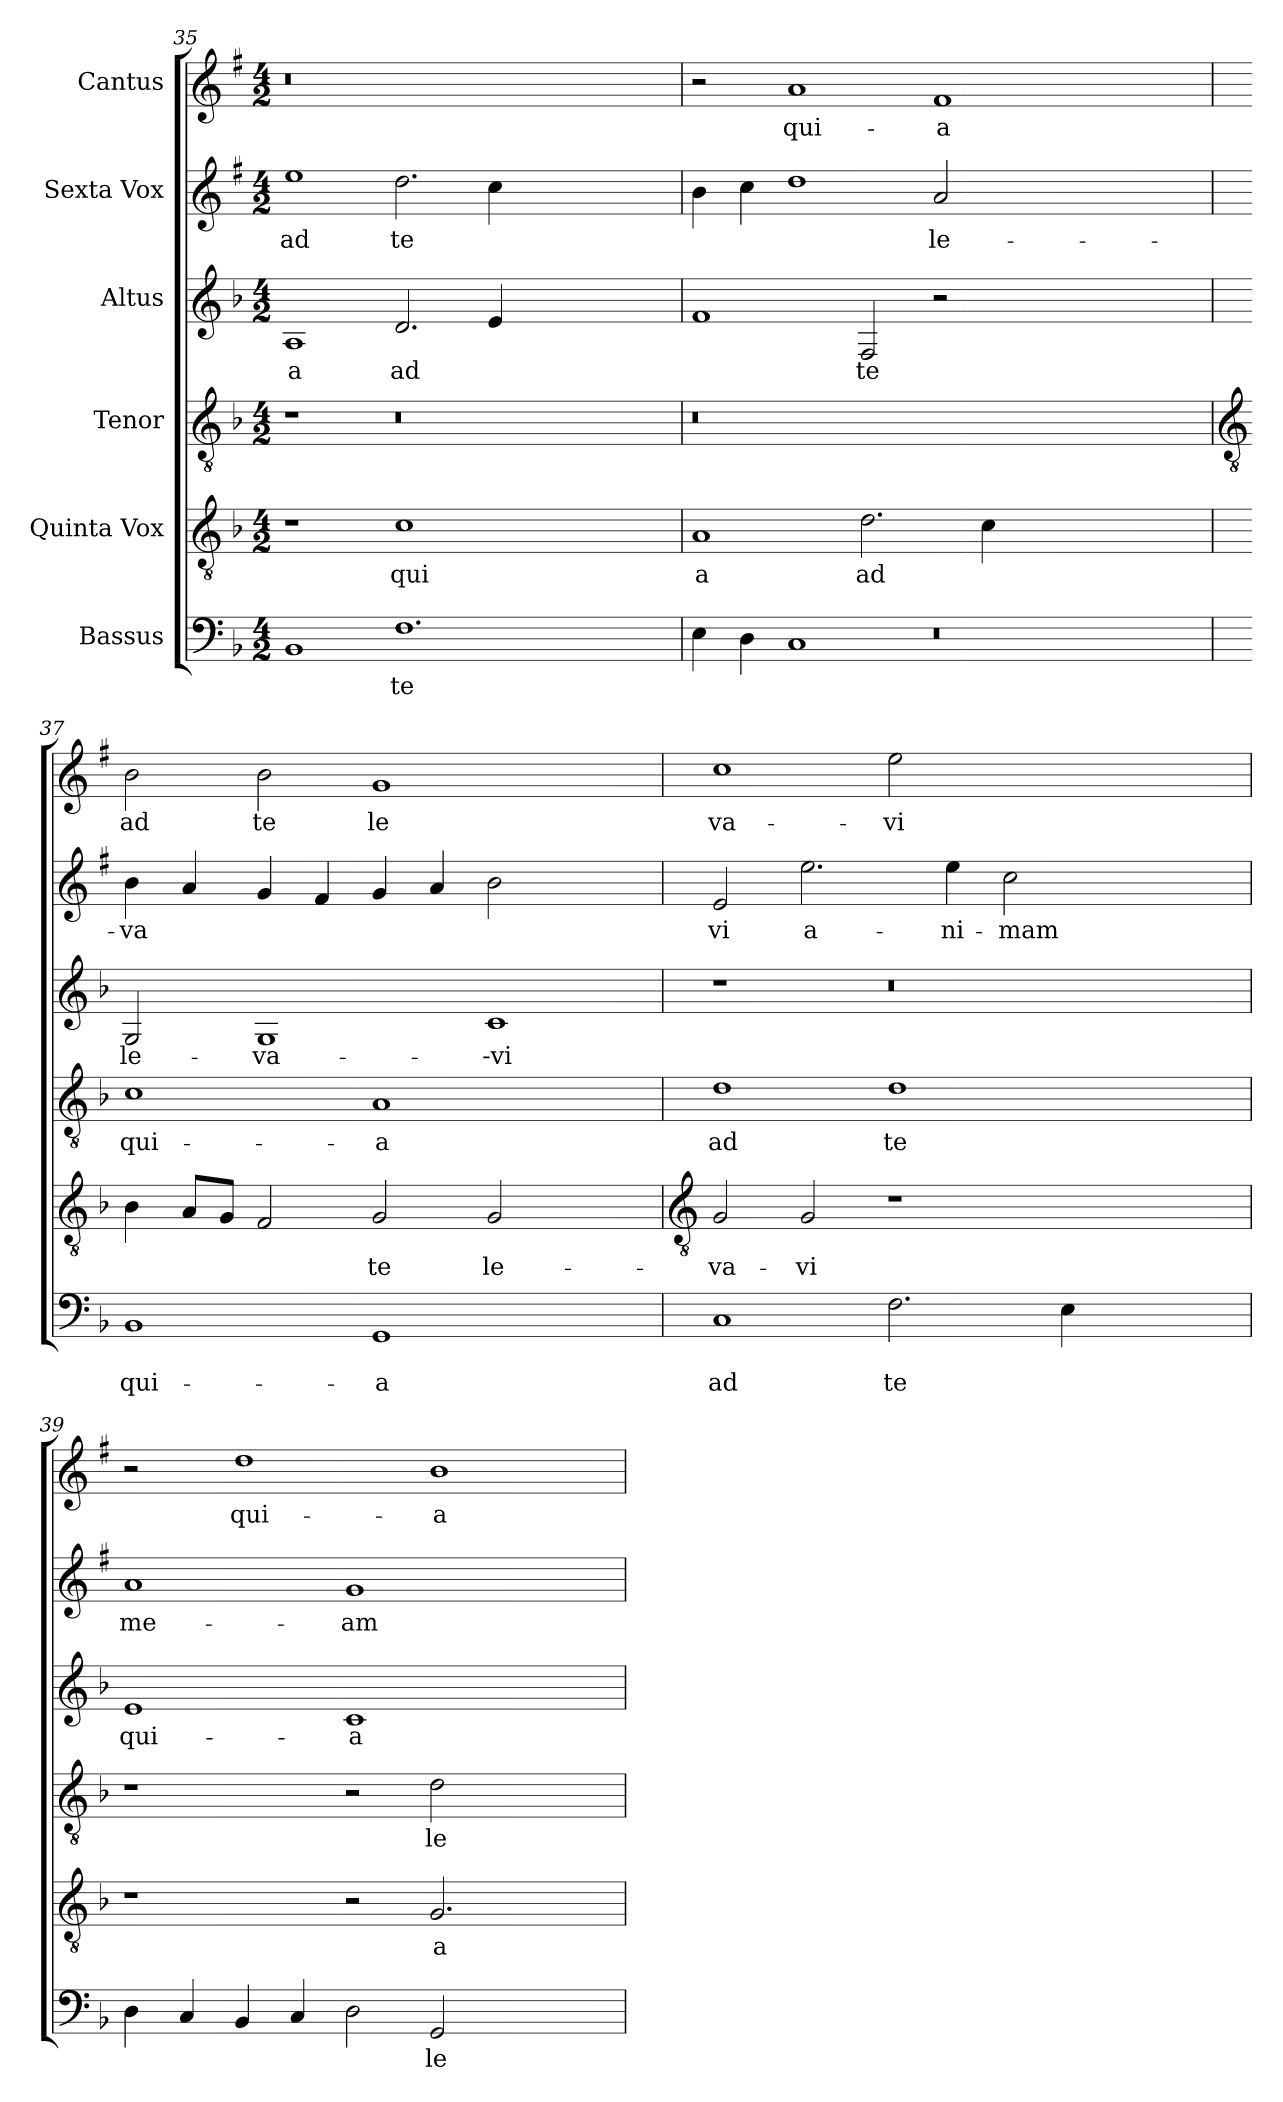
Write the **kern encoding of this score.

**kern	**text	**text	**kern	**text	**kern	**text	**kern	**text	**kern	**text	**kern	**text
*part6	*part6	*part6	*part5	*part5	*part4	*part4	*part3	*part3	*part2	*part2	*part1	*part1
*staff6	*staff6	*staff6	*staff5	*staff5	*staff4	*staff4	*staff3	*staff3	*staff2	*staff2	*staff1	*staff1
*I"Bassus	*	*	*I"Quinta Vox	*	*I"Tenor	*	*I"Altus	*	*I"Sexta Vox	*	*I"Cantus	*
*clefF4	*	*	*clefGv2	*	*clefGv2	*	*clefG2	*	*clefG2	*	*clefG2	*
*	*	*	*	*	*	*	*	*	*ITrd1c2	*	*ITrd1c2	*
*k[b-]	*	*	*k[b-]	*	*k[b-]	*	*k[b-]	*	*k[b-]	*	*k[b-]	*
*F:	*	*	*F:	*	*F:	*	*F:	*	*F:	*	*F:	*
*M4/2	*	*	*M4/2	*	*M4/2	*	*M4/2	*	*M4/2	*	*M4/2	*
=35A	=35A	=35A	=35A	=35A	=35A	=35A	=35A	=35A	=35A	=35A	=35A	=35A
!	!	!	!	!	!	!	!	!LO:LY:b	!	!LO:LY:b	!	!
1BB-	.	.	1r	.	1r	.	1A	-a	1dd	ad	0r	.
!	!LO:LY:b	!	!	!LO:LY:b	!	!	!	!LO:LY:b	!	!LO:LY:b	!	!
1.F	te	.	1c	qui	0r	.	2.d	ad	2.cc	te	.	.
.	.	.	.	.	.	.	4e	.	4b-	.	.	.
.	.	.	1ryy	.	.	.	1ryy	.	1ryy	.	1ryy	.
2ryy	.	.	.	.	.	.	.	.	.	.	.	.
=36A	=36A	=36A	=36A	=36A	=36A	=36A	=36A	=36A	=36A	=36A	=36A	=36A
!	!	!	!	!LO:LY:b	!	!	!	!	!	!	!	!
4E	.	.	1A	-a	0r	.	1f	.	4a	.	2r	.
4D	.	.	.	.	.	.	.	.	4b-	.	.	.
!	!	!	!	!	!	!	!	!	!	!	!	!LO:LY:b
1C	.	.	.	.	.	.	.	.	1cc	.	1g	qui-
!	!	!	!	!LO:LY:b	!	!	!	!LO:LY:b	!	!	!	!
.	.	.	2.d	ad	.	.	2F	te	.	.	.	.
!	!	!	!	!	!	!	!	!	!	!LO:LY:b	!	!LO:LY:b
0r	.	.	.	.	.	.	2r	.	2g	le-	1e	-a
.	.	.	4c	.	.	.	.	.	.	.	.	.
.	.	.	1.ryy	.	1.ryy	.	1.ryy	.	1.ryy	.	.	.
.	.	.	.	.	.	.	.	.	.	.	1ryy	.
!!LO:LB:g=z
=37A	=37A	=37A	=37A	=37A	=37A	=37A	=37A	=37A	=37A	=37A	=37A	=37A
*	*	*	*	*	*clefGv2	*	*	*	*	*	*	*
!	!	!LO:LY:b	!	!	!	!LO:LY:b	!	!LO:LY:b	!	!LO:LY:b	!	!LO:LY:b
1BB-	.	qui-	4B-	.	1c	qui-	2G	le-	4a	-va	2a	ad
.	.	.	8AL	.	.	.	.	.	4g	.	.	.
.	.	.	8GJ	.	.	.	.	.	.	.	.	.
!	!	!	!	!	!	!	!	!LO:LY:b	!	!	!	!LO:LY:b
.	.	.	2F	.	.	.	1G	-va-	4f	.	2a	te
.	.	.	.	.	.	.	.	.	4e	.	.	.
!	!	!LO:LY:b	!	!LO:LY:b	!	!LO:LY:b	!	!	!	!	!	!LO:LY:b
1GG	.	-a	2G	te	1A	-a	.	.	4f	.	1f	le
.	.	.	.	.	.	.	.	.	4g	.	.	.
!	!	!	!	!LO:LY:b	!	!	!	!LO:LY:b	!	!	!	!
.	.	.	2G	le-	.	.	1c	--vi	2a	.	.	.
2ryy	.	.	2ryy	.	2ryy	.	.	.	2ryy	.	2ryy	.
!!LO:LB:g=z
=38A	=38A	=38A	=38A	=38A	=38A	=38A	=38A	=38A	=38A	=38A	=38A	=38A
*	*	*	*clefGv2	*	*	*	*	*	*	*	*	*
!	!	!LO:LY:b	!	!LO:LY:b	!	!LO:LY:b	!	!	!	!LO:LY:b	!	!LO:LY:b
1C	.	ad	2G	-va-	1d	ad	1r	.	2d	vi	1b-	va-
!	!	!	!	!LO:LY:b	!	!	!	!	!	!LO:LY:b	!	!
.	.	.	2G	-vi	.	.	.	.	2.dd	a-	.	.
!	!	!LO:LY:b	!	!	!	!LO:LY:b	!	!	!	!	!	!LO:LY:b
2.F	.	te	1r	.	1d	te	0r	.	.	.	2dd	-vi
!	!	!	!	!	!	!	!	!	!	!LO:LY:b	!	!
.	.	.	.	.	.	.	.	.	4dd	-ni-	.	.
!	!	!	!	!	!	!	!	!	!	!LO:LY:b	!	!
.	.	.	.	.	.	.	.	.	2b-	-mam	1.ryy	.
4E	.	.	.	.	.	.	.	.	.	.	.	.
1ryy	.	.	1ryy	.	1ryy	.	.	.	1ryy	.	.	.
!!LO:LB:g=z
=39	=39	=39	=39	=39	=39	=39	=39	=39	=39	=39	=39	=39
!	!	!	!	!	!	!	!	!LO:LY:b	!	!LO:LY:b	!	!
4D	.	.	1r	.	1r	.	1e	qui-	1g	me-	2r	.
4C	.	.	.	.	.	.	.	.	.	.	.	.
!	!	!	!	!	!	!	!	!	!	!	!	!LO:LY:b
4BB-	.	.	.	.	.	.	.	.	.	.	1cc	qui-
4C	.	.	.	.	.	.	.	.	.	.	.	.
!	!	!	!	!	!	!	!	!LO:LY:b	!	!LO:LY:b	!	!
2D	.	.	2r	.	2r	.	1c	-a	1f	-am	.	.
!	!LO:LY:b	!	!	!LO:LY:b	!	!LO:LY:b	!	!	!	!	!	!LO:LY:b
2GG	le-	.	2.G	a	2d	le-	.	.	.	.	1a	-a
2ryy	.	.	.	.	2ryy	.	2ryy	.	2ryy	.	.	.
.	.	.	4ryy	.	.	.	.	.	.	.	.	.
=	=	=	=	=	=	=	=	=	=	=	=	=
*-	*-	*-	*-	*-	*-	*-	*-	*-	*-	*-	*-	*-
